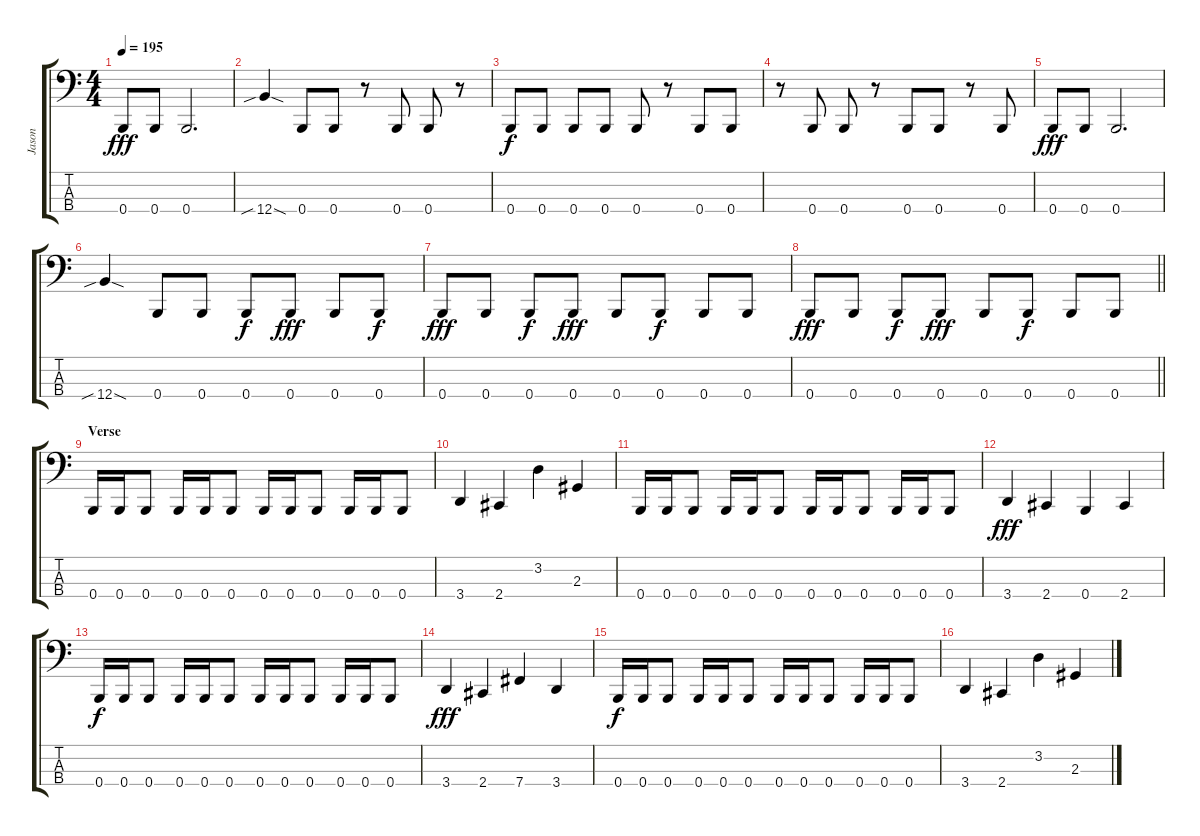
\track ("Jason" "Jason") {instrument electricbassfinger}
\staff {score tabs}
\tuning (E2 B1 Gb1 B0) {hide}
\ts (4 4)
\tempo 195
\clef f4
\ks c
0.4.8{dy fff} 0.4.8 0.4.2{d} |
12.4{sib sod}.4 0.4.8 0.4.8 r.8 0.4.8 0.4.8 r.8 |
0.4.8{dy f} 0.4.8 0.4.8 0.4.8 0.4.8 r.8 0.4.8 0.4.8 |
r.8 0.4.8 0.4.8 r.8 0.4.8 0.4.8 r.8 0.4.8 |
0.4.8{dy fff} 0.4.8 0.4.2{d} |
12.4{sib sod}.4 0.4.8 0.4.8 0.4.8{dy f} 0.4.8{dy fff} 0.4.8 0.4.8{dy f} |
0.4.8{dy fff} 0.4.8 0.4.8{dy f} 0.4.8{dy fff} 0.4.8 0.4.8{dy f} 0.4.8 0.4.8 |
\barLineRight lightlight
0.4.8{dy fff} 0.4.8 0.4.8{dy f} 0.4.8{dy fff} 0.4.8 0.4.8{dy f} 0.4.8 0.4.8 |
\section ("" "Verse")
0.4.16 0.4.16 0.4.8 0.4.16 0.4.16 0.4.8 0.4.16 0.4.16 0.4.8 0.4.16 0.4.16 0.4.8 |
3.4.4 2.4.4 3.2.4 2.3.4 |
0.4.16 0.4.16 0.4.8 0.4.16 0.4.16 0.4.8 0.4.16 0.4.16 0.4.8 0.4.16 0.4.16 0.4.8 |
3.4.4{dy fff} 2.4.4 0.4.4 2.4.4 |
0.4.16{dy f} 0.4.16 0.4.8 0.4.16 0.4.16 0.4.8 0.4.16 0.4.16 0.4.8 0.4.16 0.4.16 0.4.8 |
3.4.4{dy fff} 2.4.4 7.4.4 3.4.4 |
0.4.16{dy f} 0.4.16 0.4.8 0.4.16 0.4.16 0.4.8 0.4.16 0.4.16 0.4.8 0.4.16 0.4.16 0.4.8 |
3.4.4 2.4.4 3.2.4 2.3.4
